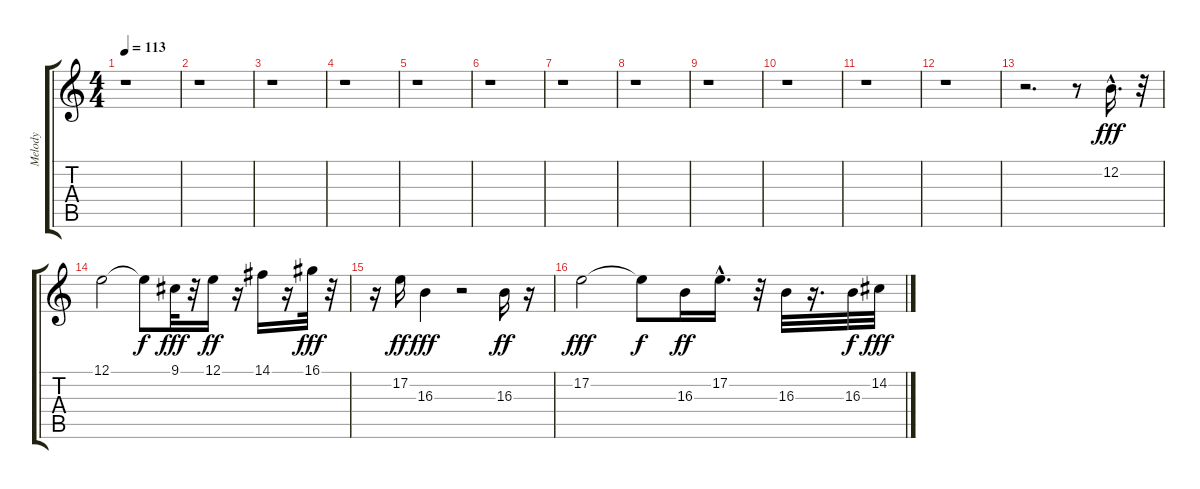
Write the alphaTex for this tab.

\track ("Melody  " "Melody  ") {instrument stringensemble2}
\staff {score tabs}
\tuning (E4 B3 G3 D3 A2 E2) {hide}
\ts (4 4)
\tempo 113
\clef g2
\ks c
r.1{dy fff instrument stringensemble2} |
r.1 |
r.1 |
r.1 |
r.1 |
r.1 |
r.1 |
r.1 |
r.1 |
r.1 |
r.1 |
r.1 |
r.2{d} r.8 12.2{hac}.16{d} r.32 |
12.1.2 12.1{t}.8{dy f} 9.1.32{dy fff} r.32 12.1.16{dy ff} r.16 14.1.16 r.16 16.1.32{dy fff} r.32 |
r.16 17.2.16{dy ff} 16.3.4{dy fff} r.2 16.3.16{dy ff} r.16 |
17.2.2{dy fff} 17.2{t}.8{dy f} 16.3.16{dy ff} 17.2{hac}.16{d} r.32 16.3.32 r.16{d} 16.3.32{dy f} 14.2.32{dy fff}
